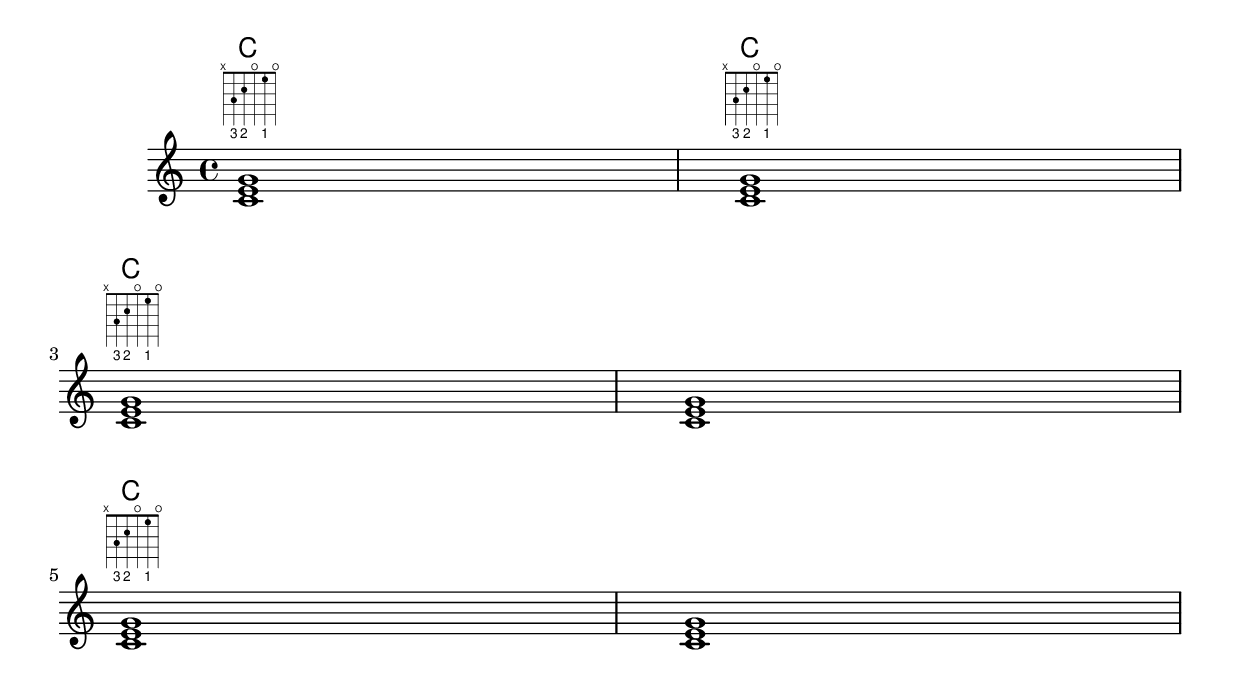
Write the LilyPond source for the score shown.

\version "2.14.0"

\header {
  lsrtags = "fretted-strings"
  texidoc = "FretBoards can be set to display only when the chord changes
or at the beginning of a new line."
  doctitle = "chordChanges for FretBoards"
}

\include "predefined-guitar-fretboards.ly"

myChords = \chordmode {
  c1 c1 \break
  \set chordChanges = ##t
  c1 c1 \break
  c1 c1 \break
}

<<
  \new ChordNames { \myChords }
  \new FretBoards { \myChords }
  \new Staff { \myChords }
>>
